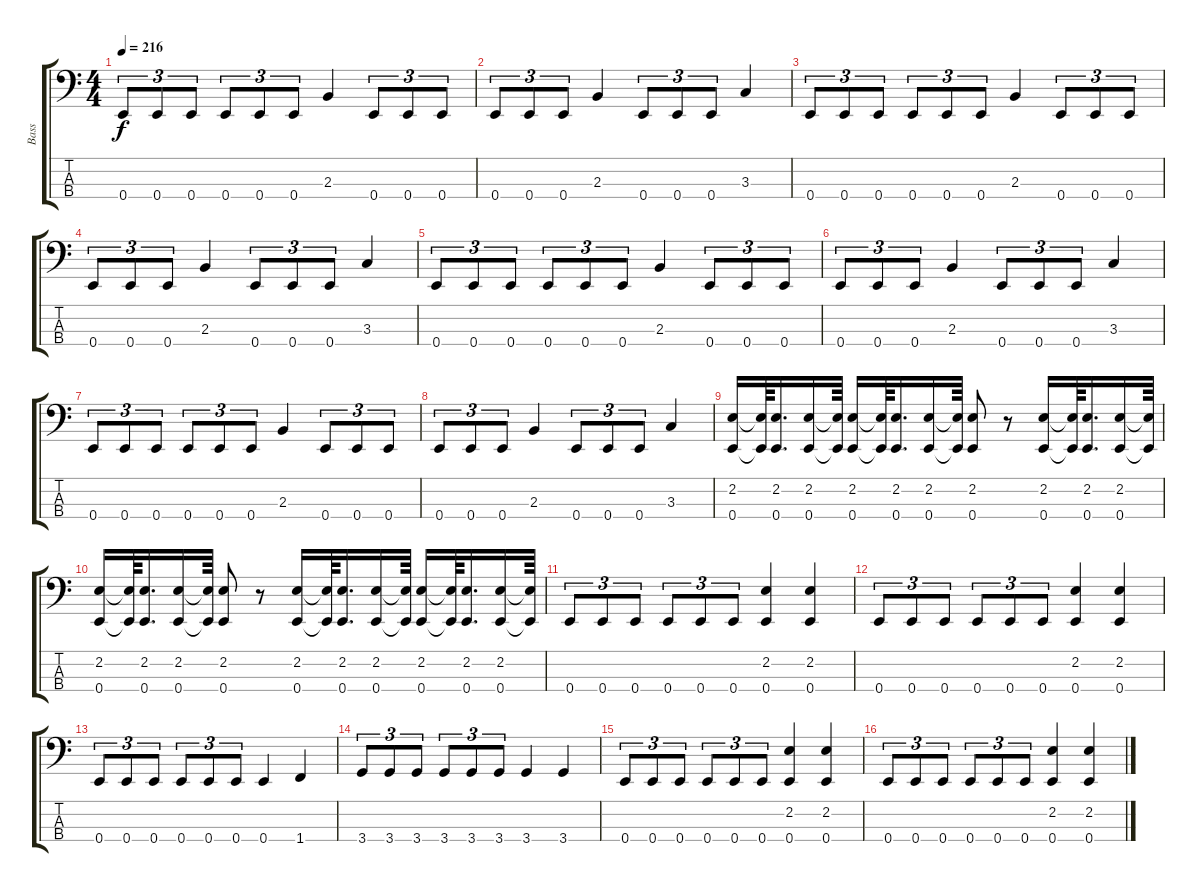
\track ("Bass" "Bass") {instrument electricbassfinger}
\staff {score tabs}
\tuning (G2 D2 A1 E1) {hide}
\ts (4 4)
\tempo 216
\clef f4
\ks c
0.4.8{tu (3 2) dy f} 0.4.8{tu (3 2)} 0.4.8{tu (3 2)} 0.4.8{tu (3 2)} 0.4.8{tu (3 2)} 0.4.8{tu (3 2)} 2.3.4 0.4.8{tu (3 2)} 0.4.8{tu (3 2)} 0.4.8{tu (3 2)} |
0.4.8{tu (3 2)} 0.4.8{tu (3 2)} 0.4.8{tu (3 2)} 2.3.4 0.4.8{tu (3 2)} 0.4.8{tu (3 2)} 0.4.8{tu (3 2)} 3.3.4 |
0.4.8{tu (3 2)} 0.4.8{tu (3 2)} 0.4.8{tu (3 2)} 0.4.8{tu (3 2)} 0.4.8{tu (3 2)} 0.4.8{tu (3 2)} 2.3.4 0.4.8{tu (3 2)} 0.4.8{tu (3 2)} 0.4.8{tu (3 2)} |
0.4.8{tu (3 2)} 0.4.8{tu (3 2)} 0.4.8{tu (3 2)} 2.3.4 0.4.8{tu (3 2)} 0.4.8{tu (3 2)} 0.4.8{tu (3 2)} 3.3.4 |
0.4.8{tu (3 2)} 0.4.8{tu (3 2)} 0.4.8{tu (3 2)} 0.4.8{tu (3 2)} 0.4.8{tu (3 2)} 0.4.8{tu (3 2)} 2.3.4 0.4.8{tu (3 2)} 0.4.8{tu (3 2)} 0.4.8{tu (3 2)} |
0.4.8{tu (3 2)} 0.4.8{tu (3 2)} 0.4.8{tu (3 2)} 2.3.4 0.4.8{tu (3 2)} 0.4.8{tu (3 2)} 0.4.8{tu (3 2)} 3.3.4 |
0.4.8{tu (3 2)} 0.4.8{tu (3 2)} 0.4.8{tu (3 2)} 0.4.8{tu (3 2)} 0.4.8{tu (3 2)} 0.4.8{tu (3 2)} 2.3.4 0.4.8{tu (3 2)} 0.4.8{tu (3 2)} 0.4.8{tu (3 2)} |
0.4.8{tu (3 2)} 0.4.8{tu (3 2)} 0.4.8{tu (3 2)} 2.3.4 0.4.8{tu (3 2)} 0.4.8{tu (3 2)} 0.4.8{tu (3 2)} 3.3.4 |
(2.2 0.4).16 (2.2{t} 0.4{t}).64 (2.2 0.4).16{d} (2.2 0.4).16 (2.2{t} 0.4{t}).64 (2.2 0.4).16 (2.2{t} 0.4{t}).64 (2.2 0.4).16{d} (2.2 0.4).16 (2.2{t} 0.4{t}).64 (2.2 0.4).8 r.8 (2.2 0.4).16 (2.2{t} 0.4{t}).64 (2.2 0.4).16{d} (2.2 0.4).16 (2.2{t} 0.4{t}).64 |
(2.2 0.4).16 (2.2{t} 0.4{t}).64 (2.2 0.4).16{d} (2.2 0.4).16 (2.2{t} 0.4{t}).64 (2.2 0.4).8 r.8 (2.2 0.4).16 (2.2{t} 0.4{t}).64 (2.2 0.4).16{d} (2.2 0.4).16 (2.2{t} 0.4{t}).64 (2.2 0.4).16 (2.2{t} 0.4{t}).64 (2.2 0.4).16{d} (2.2 0.4).16 (2.2{t} 0.4{t}).64 |
0.4.8{tu (3 2)} 0.4.8{tu (3 2)} 0.4.8{tu (3 2)} 0.4.8{tu (3 2)} 0.4.8{tu (3 2)} 0.4.8{tu (3 2)} (2.2 0.4).4 (2.2 0.4).4 |
0.4.8{tu (3 2)} 0.4.8{tu (3 2)} 0.4.8{tu (3 2)} 0.4.8{tu (3 2)} 0.4.8{tu (3 2)} 0.4.8{tu (3 2)} (2.2 0.4).4 (2.2 0.4).4 |
0.4.8{tu (3 2)} 0.4.8{tu (3 2)} 0.4.8{tu (3 2)} 0.4.8{tu (3 2)} 0.4.8{tu (3 2)} 0.4.8{tu (3 2)} 0.4.4 1.4.4 |
3.4.8{tu (3 2)} 3.4.8{tu (3 2)} 3.4.8{tu (3 2)} 3.4.8{tu (3 2)} 3.4.8{tu (3 2)} 3.4.8{tu (3 2)} 3.4.4 3.4.4 |
0.4.8{tu (3 2)} 0.4.8{tu (3 2)} 0.4.8{tu (3 2)} 0.4.8{tu (3 2)} 0.4.8{tu (3 2)} 0.4.8{tu (3 2)} (2.2 0.4).4 (2.2 0.4).4 |
0.4.8{tu (3 2)} 0.4.8{tu (3 2)} 0.4.8{tu (3 2)} 0.4.8{tu (3 2)} 0.4.8{tu (3 2)} 0.4.8{tu (3 2)} (2.2 0.4).4 (2.2 0.4).4
